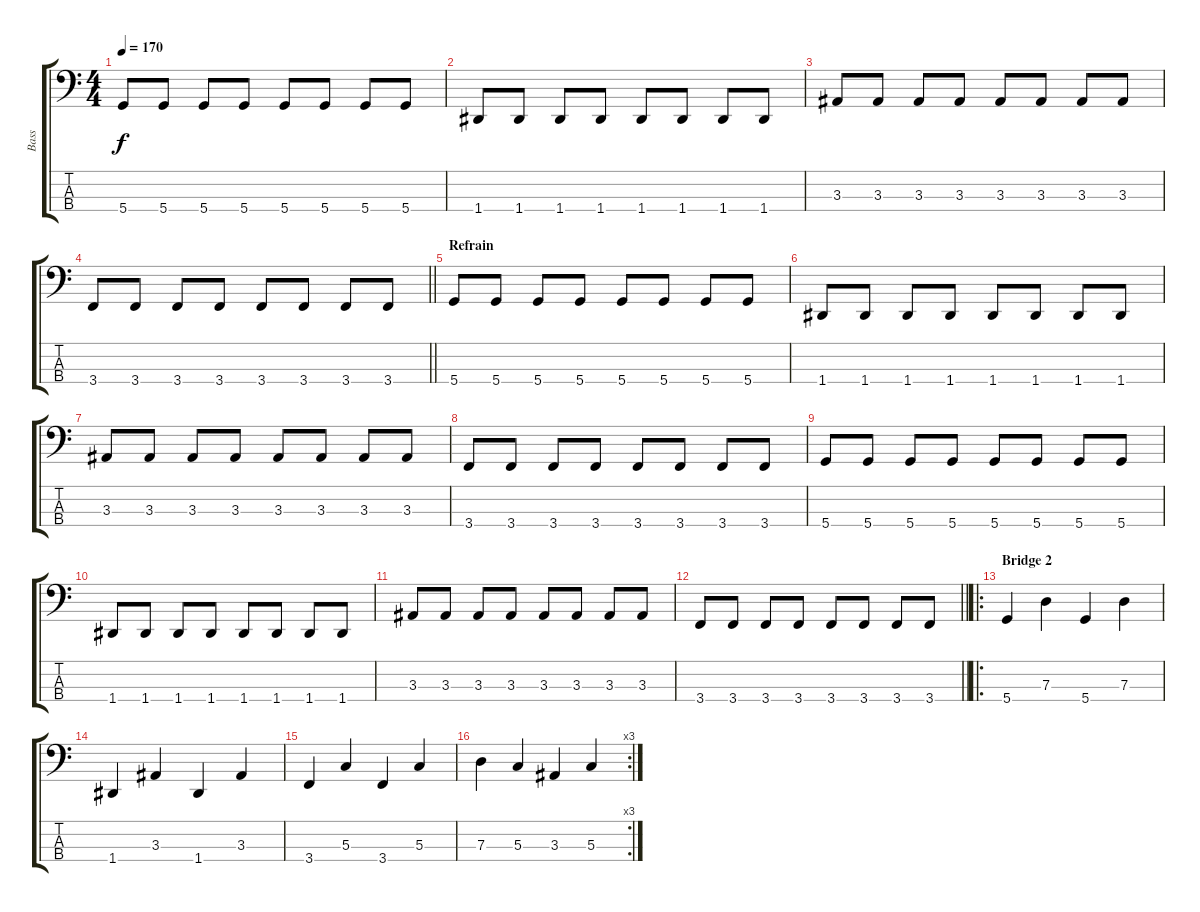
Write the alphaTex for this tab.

\track ("Bass" "Bass") {instrument electricbassfinger}
\staff {score tabs}
\tuning (F2 C2 G1 D1) {hide}
\ts (4 4)
\tempo 170
\clef f4
\ks c
5.4.8{dy f} 5.4.8 5.4.8 5.4.8 5.4.8 5.4.8 5.4.8 5.4.8 |
1.4.8 1.4.8 1.4.8 1.4.8 1.4.8 1.4.8 1.4.8 1.4.8 |
3.3.8 3.3.8 3.3.8 3.3.8 3.3.8 3.3.8 3.3.8 3.3.8 |
\barLineRight lightlight
3.4.8 3.4.8 3.4.8 3.4.8 3.4.8 3.4.8 3.4.8 3.4.8 |
\section ("" "Refrain")
5.4.8 5.4.8 5.4.8 5.4.8 5.4.8 5.4.8 5.4.8 5.4.8 |
1.4.8 1.4.8 1.4.8 1.4.8 1.4.8 1.4.8 1.4.8 1.4.8 |
3.3.8 3.3.8 3.3.8 3.3.8 3.3.8 3.3.8 3.3.8 3.3.8 |
3.4.8 3.4.8 3.4.8 3.4.8 3.4.8 3.4.8 3.4.8 3.4.8 |
5.4.8 5.4.8 5.4.8 5.4.8 5.4.8 5.4.8 5.4.8 5.4.8 |
1.4.8 1.4.8 1.4.8 1.4.8 1.4.8 1.4.8 1.4.8 1.4.8 |
3.3.8 3.3.8 3.3.8 3.3.8 3.3.8 3.3.8 3.3.8 3.3.8 |
\barLineRight lightlight
3.4.8 3.4.8 3.4.8 3.4.8 3.4.8 3.4.8 3.4.8 3.4.8 |
\ro
\section ("" "Bridge 2")
5.4.4 7.3.4 5.4.4 7.3.4 |
1.4.4 3.3.4 1.4.4 3.3.4 |
3.4.4 5.3.4 3.4.4 5.3.4 |
\rc 3
7.3.4 5.3.4 3.3.4 5.3.4
